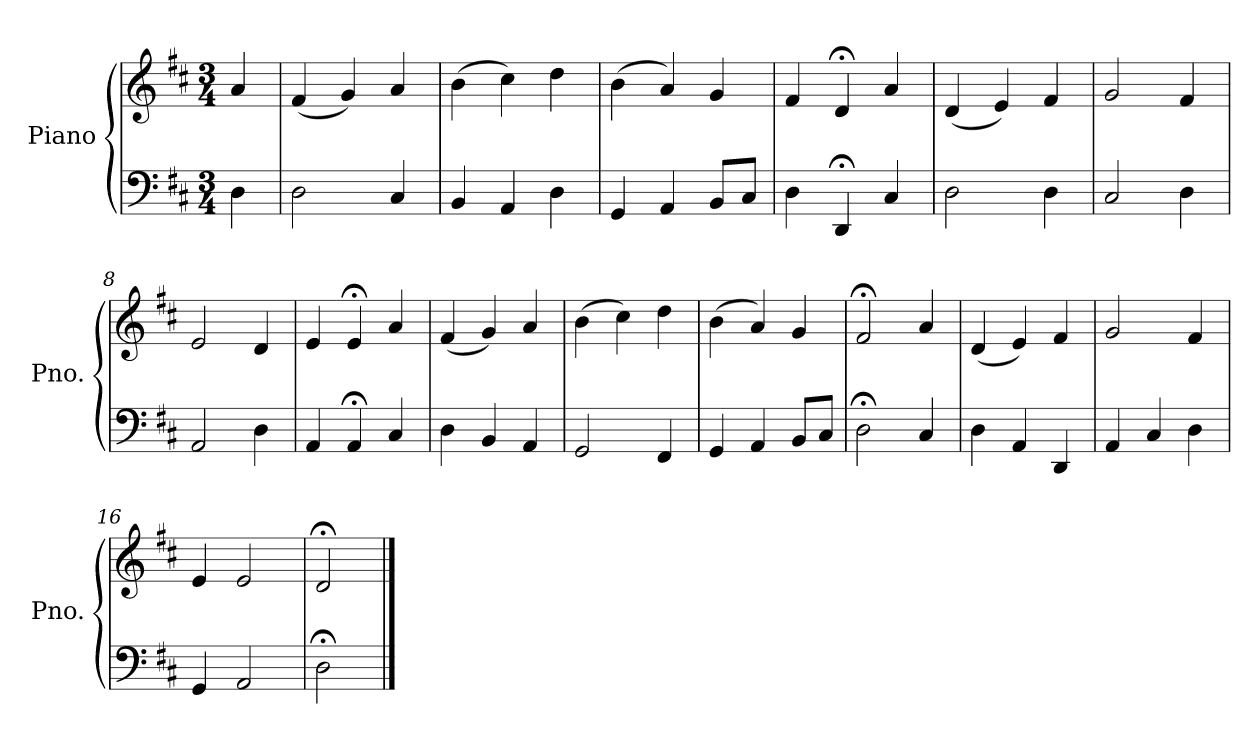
**kern	**kern
*part1	*part1
*staff2	*staff1
*I"Piano	*
*I'Pno.	*
*clefF4	*clefG2
*k[f#c#]	*k[f#c#]
*M3/4	*M3/4
=1	=1
4D\	4a/
=2	=2
2D\	(4f#/
.	4g/)
4C#/	4a/
=3	=3
4BB/	(4b\
4AA/	4cc#\)
4D\	4dd\
=4	=4
4GG/	(4b\
4AA/	4a/)
8BB/L	4g/
8C#/J	.
=5	=5
4D\	4f#/
4DD;</	4d;</
4C#/	4a/
=6	=6
2D\	(4d/
.	4e/)
4D\	4f#/
=7	=7
2C#/	2g/
4D\	4f#/
=8	=8
2AA/	2e/
4D\	4d/
=9	=9
4AA/	4e/
4AA;</	4e;</
4C#/	4a/
!!LO:LB:g=z
=10	=10
4D\	(4f#/
4BB/	4g/)
4AA/	4a/
=11	=11
2GG/	(4b\
.	4cc#\)
4FF#/	4dd\
=12	=12
4GG/	(4b\
4AA/	4a/)
8BB/L	4g/
8C#/J	.
=13	=13
2D;<\	2f#;</
4C#/	4a/
=14	=14
4D\	(4d/
4AA/	4e/)
4DD/	4f#/
=15	=15
4AA/	2g/
4C#/	.
4D\	4f#/
=16	=16
4GG/	4e/
2AA/	2e/
=17	=17
2D;<\	2d;</
==	==
*-	*-
